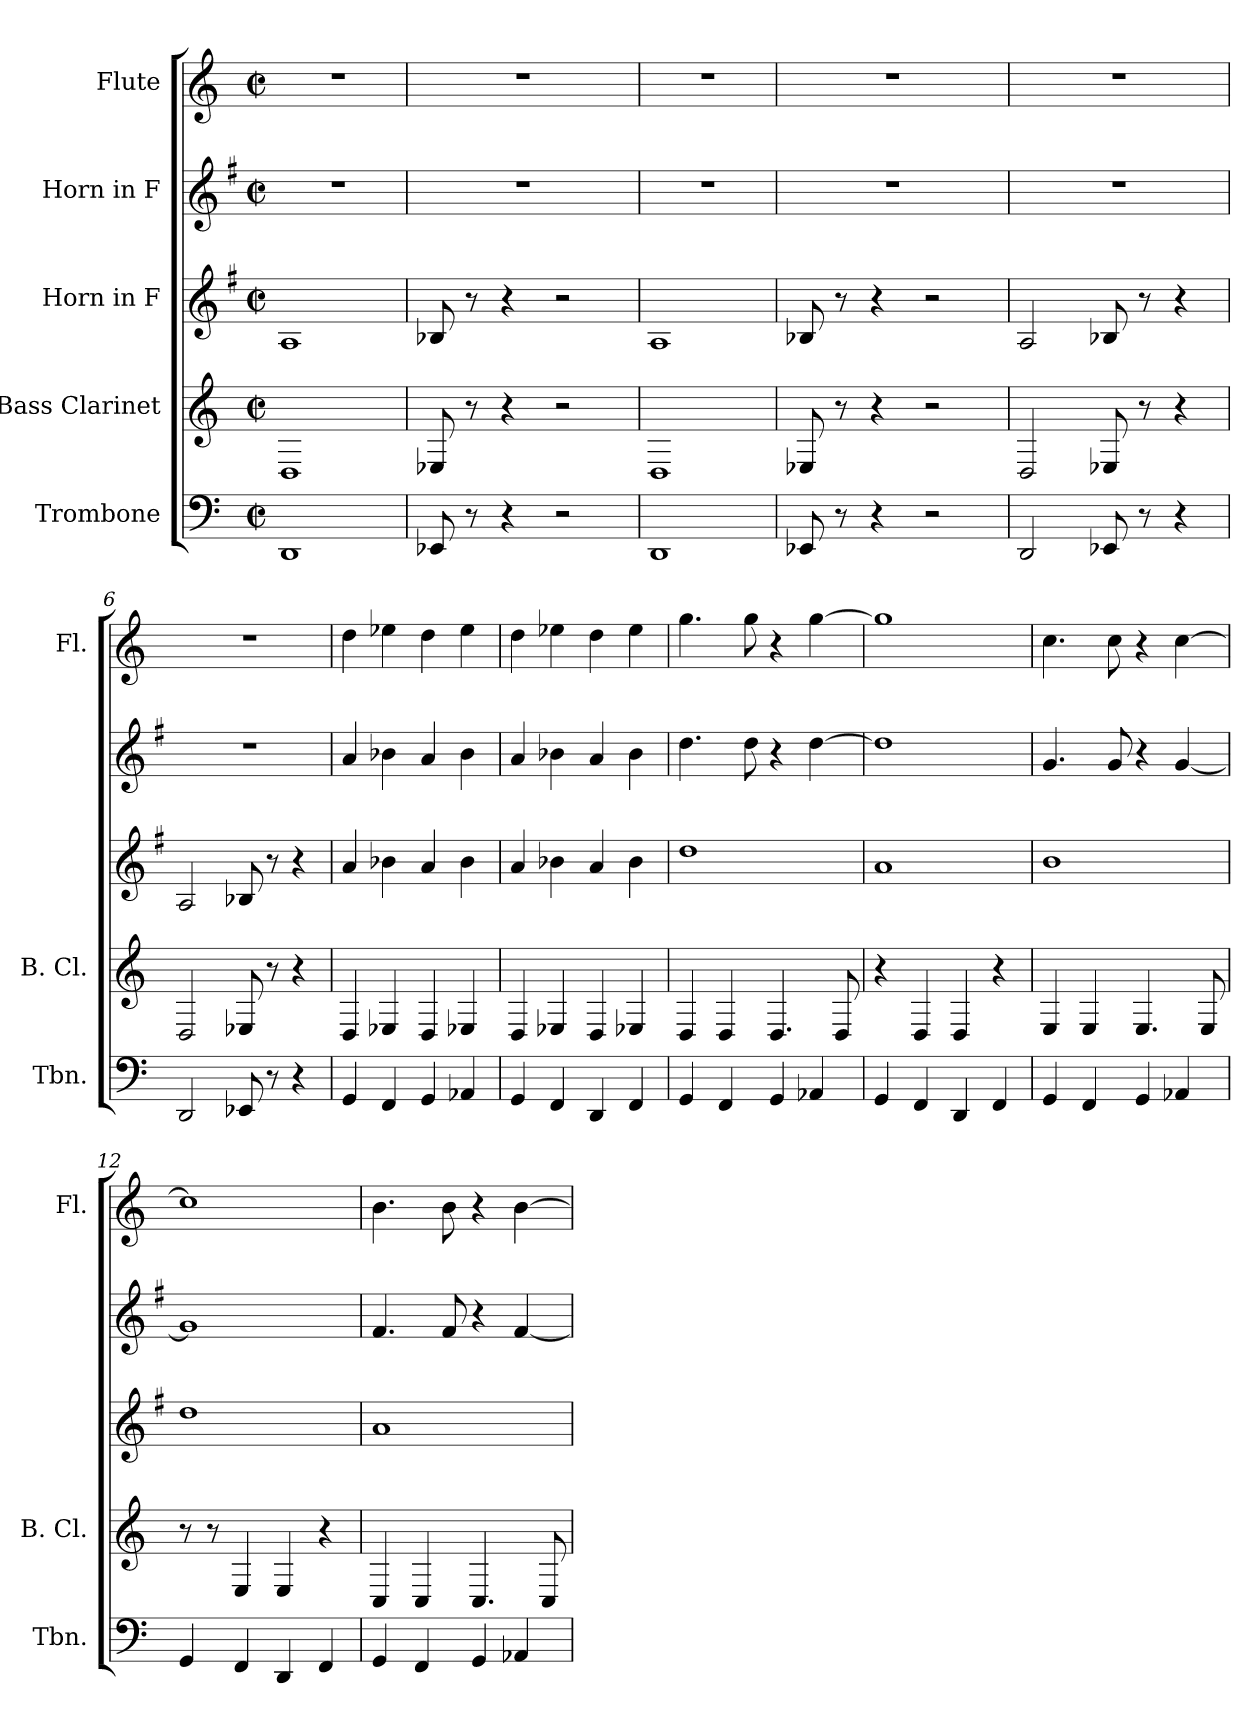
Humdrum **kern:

**kern	**kern	**kern	**kern	**kern
*part5	*part4	*part3	*part2	*part1
*staff5	*staff4	*staff3	*staff2	*staff1
*I"Trombone	*I"Bass Clarinet	*I"Horn in F	*I"Horn in F	*I"Flute
*I'Tbn.	*I'B. Cl.	*	*	*I'Fl.
*clefF4	*clefG2	*clefG2	*clefG2	*clefG2
*	*ITrd8c14	*ITrd4c7	*ITrd4c7	*
*k[]	*k[]	*k[]	*k[]	*k[]
*M2/2	*M2/2	*M2/2	*M2/2	*M2/2
*met(c|)	*met(c|)	*met(c|)	*met(c|)	*met(c|)
*MM240	*MM240	*MM240	*MM240	*MM240
=1	=1	=1	=1	=1
1DD	1DD	1D	1r	1r
=2	=2	=2	=2	=2
8EE-X/	8EE-X/	8E-X/	1r	1r
8r	8r	8r	.	.
4r	4r	4r	.	.
2r	2r	2r	.	.
=3	=3	=3	=3	=3
1DD	1DD	1D	1r	1r
=4	=4	=4	=4	=4
8EE-X/	8EE-X/	8E-X/	1r	1r
8r	8r	8r	.	.
4r	4r	4r	.	.
2r	2r	2r	.	.
=5	=5	=5	=5	=5
2DD/	2DD/	2D/	1r	1r
8EE-X/	8EE-X/	8E-X/	.	.
8r	8r	8r	.	.
4r	4r	4r	.	.
=6	=6	=6	=6	=6
2DD/	2DD/	2D/	1r	1r
8EE-X/	8EE-X/	8E-X/	.	.
8r	8r	8r	.	.
4r	4r	4r	.	.
=7	=7	=7	=7	=7
4GG/	4DD/	4d/	4d/	4dd\
4FF/	4EE-X/	4e-X\	4e-X\	4ee-X\
4GG/	4DD/	4d/	4d/	4dd\
4AA-X/	4EE-X/	4e-\	4e-\	4ee-\
!!LO:LB:g=z
=8	=8	=8	=8	=8
4GG/	4DD/	4d/	4d/	4dd\
4FF/	4EE-X/	4e-X\	4e-X\	4ee-X\
4DD/	4DD/	4d/	4d/	4dd\
4FF/	4EE-X/	4e-\	4e-\	4ee-\
=9	=9	=9	=9	=9
4GG/	4DD/	1g	4.g\	4.gg\
4FF/	4DD/	.	.	.
.	.	.	8g\	8gg\
4GG/	4.DD/	.	4r	4r
4AA-X/	.	.	[4g\	[4gg\
.	8DD/	.	.	.
=10	=10	=10	=10	=10
4GG/	4r	1d	1g]	1gg]
4FF/	4DD/	.	.	.
4DD/	4DD/	.	.	.
4FF/	4r	.	.	.
=11	=11	=11	=11	=11
4GG/	4EE/	1e	4.c/	4.cc\
4FF/	4EE/	.	.	.
.	.	.	8c/	8cc\
4GG/	4.EE/	.	4r	4r
4AA-X/	.	.	[4c/	[4cc\
.	8EE/	.	.	.
=12	=12	=12	=12	=12
4GG/	8r	1g	1c]	1cc]
.	8r	.	.	.
4FF/	4EE/	.	.	.
4DD/	4EE/	.	.	.
4FF/	4r	.	.	.
=13	=13	=13	=13	=13
4GG/	4CC/	1d	4.B/	4.b\
4FF/	4CC/	.	.	.
.	.	.	8B/	8b\
4GG/	4.CC/	.	4r	4r
4AA-X/	.	.	[4B/	[4b\
.	8CC/	.	.	.
=	=	=	=	=
*-	*-	*-	*-	*-
